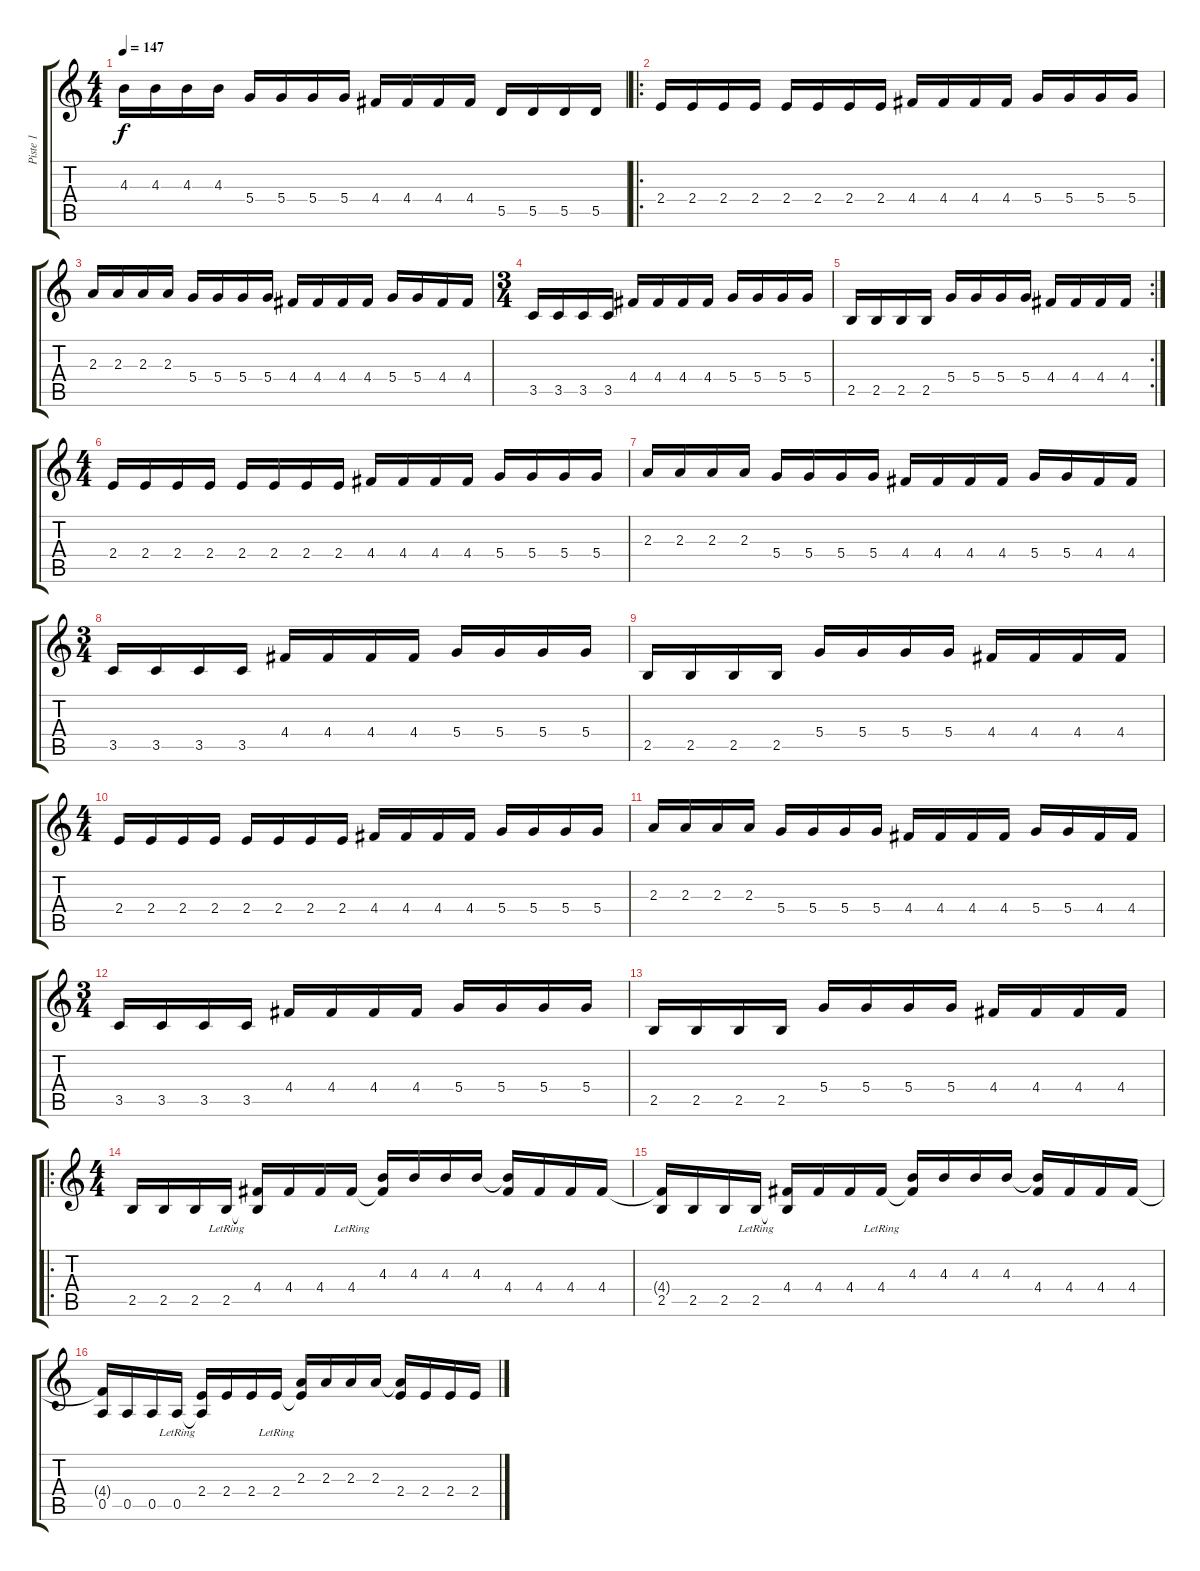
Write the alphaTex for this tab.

\track ("Piste 1" "Piste 1") {instrument distortionguitar}
\staff {score tabs}
\tuning (E4 B3 G3 D3 A2 E2) {hide}
\ts (4 4)
\tempo 147
\clef g2
\ks c
4.3.16{dy f} 4.3.16 4.3.16 4.3.16 5.4.16 5.4.16 5.4.16 5.4.16 4.4.16 4.4.16 4.4.16 4.4.16 5.5.16 5.5.16 5.5.16 5.5.16 |
\ro
2.4.16 2.4.16 2.4.16 2.4.16 2.4.16 2.4.16 2.4.16 2.4.16 4.4.16 4.4.16 4.4.16 4.4.16 5.4.16 5.4.16 5.4.16 5.4.16 |
2.3.16 2.3.16 2.3.16 2.3.16 5.4.16 5.4.16 5.4.16 5.4.16 4.4.16 4.4.16 4.4.16 4.4.16 5.4.16 5.4.16 4.4.16 4.4.16 |
\ts (3 4)
3.5.16 3.5.16 3.5.16 3.5.16 4.4.16 4.4.16 4.4.16 4.4.16 5.4.16 5.4.16 5.4.16 5.4.16 |
\rc 2
2.5.16 2.5.16 2.5.16 2.5.16 5.4.16 5.4.16 5.4.16 5.4.16 4.4.16 4.4.16 4.4.16 4.4.16 |
\ts (4 4)
2.4.16 2.4.16 2.4.16 2.4.16 2.4.16 2.4.16 2.4.16 2.4.16 4.4.16 4.4.16 4.4.16 4.4.16 5.4.16 5.4.16 5.4.16 5.4.16 |
2.3.16 2.3.16 2.3.16 2.3.16 5.4.16 5.4.16 5.4.16 5.4.16 4.4.16 4.4.16 4.4.16 4.4.16 5.4.16 5.4.16 4.4.16 4.4.16 |
\ts (3 4)
3.5.16 3.5.16 3.5.16 3.5.16 4.4.16 4.4.16 4.4.16 4.4.16 5.4.16 5.4.16 5.4.16 5.4.16 |
2.5.16 2.5.16 2.5.16 2.5.16 5.4.16 5.4.16 5.4.16 5.4.16 4.4.16 4.4.16 4.4.16 4.4.16 |
\ts (4 4)
2.4.16 2.4.16 2.4.16 2.4.16 2.4.16 2.4.16 2.4.16 2.4.16 4.4.16 4.4.16 4.4.16 4.4.16 5.4.16 5.4.16 5.4.16 5.4.16 |
2.3.16 2.3.16 2.3.16 2.3.16 5.4.16 5.4.16 5.4.16 5.4.16 4.4.16 4.4.16 4.4.16 4.4.16 5.4.16 5.4.16 4.4.16 4.4.16 |
\ts (3 4)
3.5.16 3.5.16 3.5.16 3.5.16 4.4.16 4.4.16 4.4.16 4.4.16 5.4.16 5.4.16 5.4.16 5.4.16 |
2.5.16 2.5.16 2.5.16 2.5.16 5.4.16 5.4.16 5.4.16 5.4.16 4.4.16 4.4.16 4.4.16 4.4.16 |
\ro
\ts (4 4)
2.5.16 2.5.16 2.5.16 2.5{lr}.16 (4.4 2.5{t}).16 4.4.16 4.4.16 4.4{lr}.16 (4.3 4.4{t}).16 4.3.16 4.3.16 4.3.16 (4.3{t} 4.4).16 4.4.16 4.4.16 4.4.16 |
(4.4{t} 2.5).16 2.5.16 2.5.16 2.5{lr}.16 (4.4 2.5{t}).16 4.4.16 4.4.16 4.4{lr}.16 (4.3 4.4{t}).16 4.3.16 4.3.16 4.3.16 (4.3{t} 4.4).16 4.4.16 4.4.16 4.4.16 |
(4.4{t} 0.5).16 0.5.16 0.5.16 0.5{lr}.16 (2.4 0.5{t}).16 2.4.16 2.4.16 2.4{lr}.16 (2.3 2.4{t}).16 2.3.16 2.3.16 2.3.16 (2.3{t} 2.4).16 2.4.16 2.4.16 2.4.16
